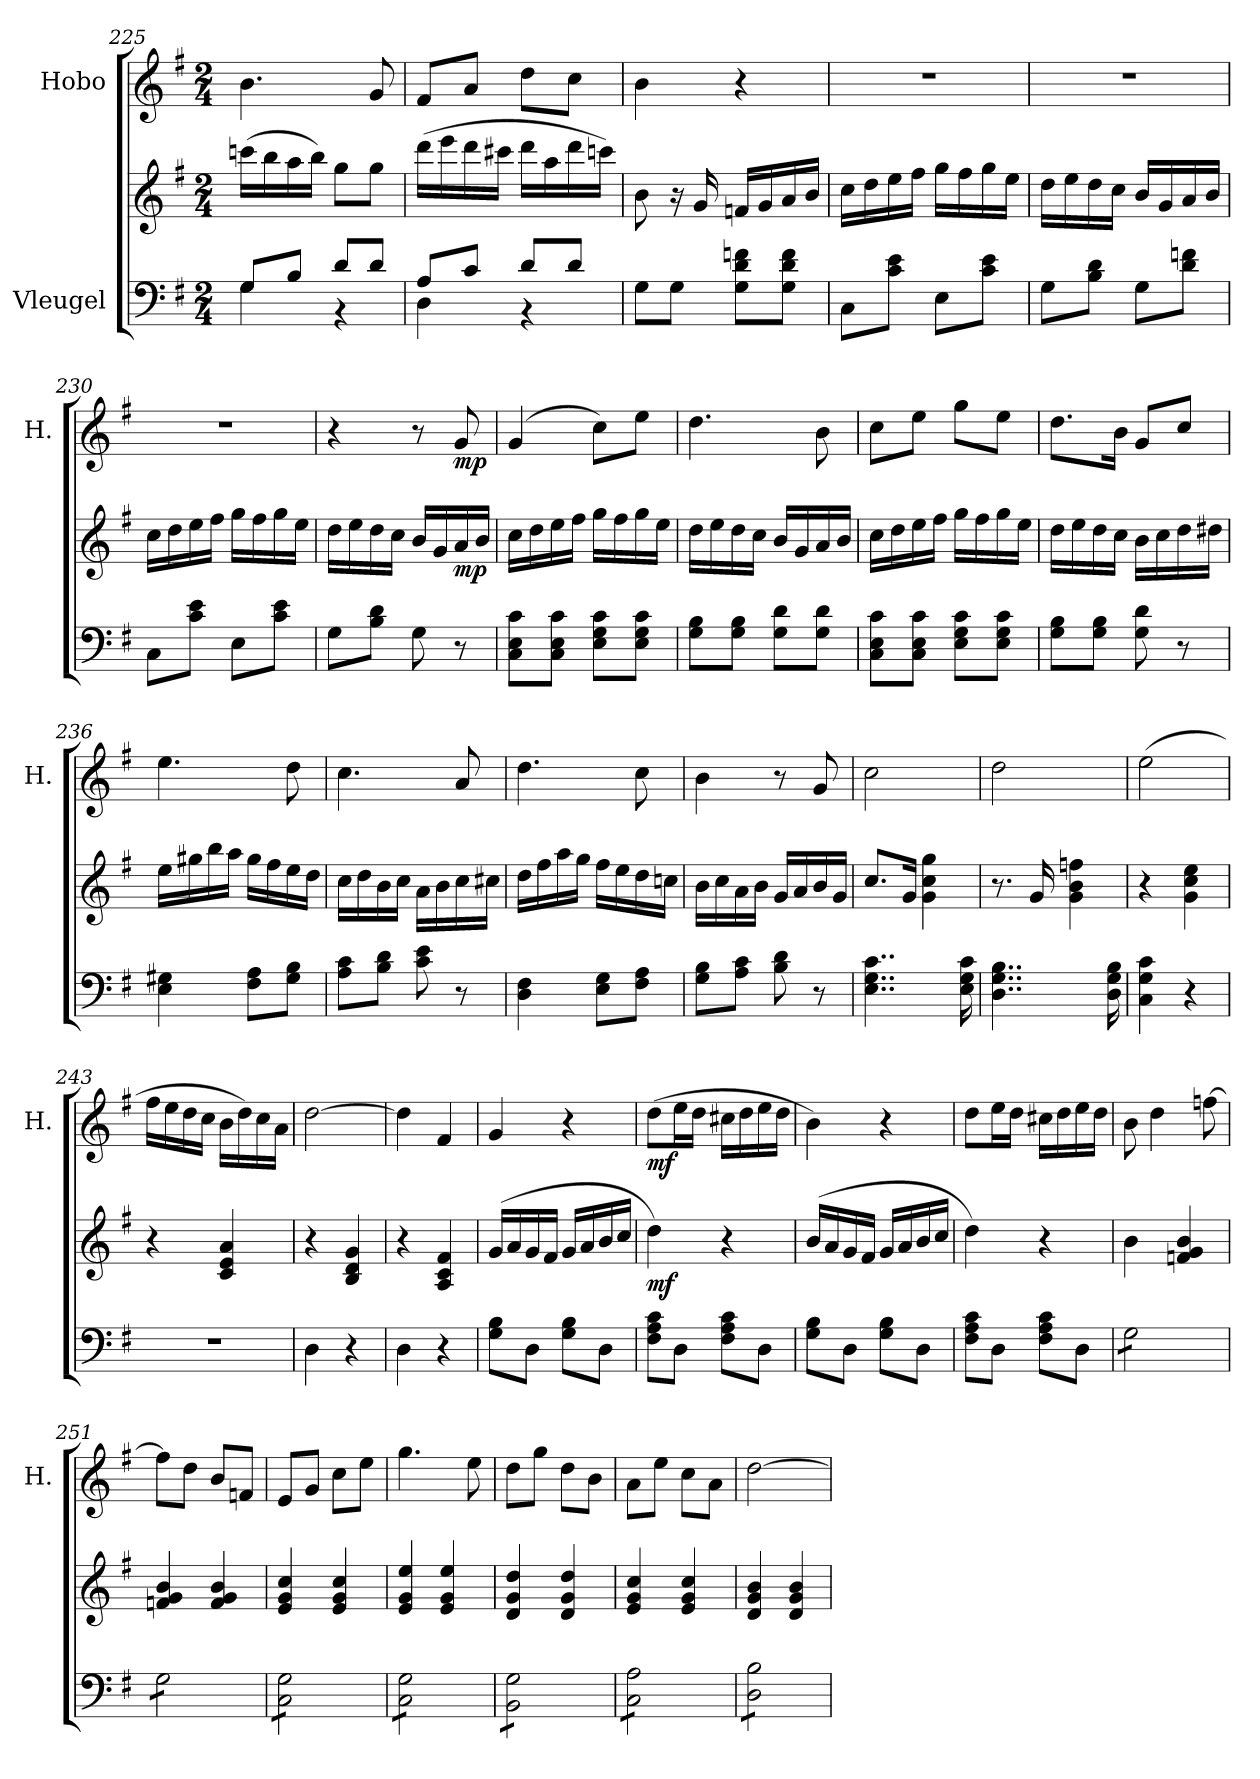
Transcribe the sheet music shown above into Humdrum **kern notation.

**kern	**kern	**dynam	**kern	**dynam
*part2	*part2	*part2	*part1	*part1
*staff3	*staff2	*staff2/3	*staff1	*staff1
*I"Vleugel	*	*	*I"Hobo	*
*	*	*	*I'H.	*
*clefF4	*clefG2	*	*clefG2	*
*k[f#]	*k[f#]	*	*k[f#]	*
*M2/4	*M2/4	*	*M2/4	*
=225	=225	=225	=225	=225
*^	*	*	*	*
8G/L	4G\	(16cccn\LL	.	4.b\	.
.	.	16bb\	.	.	.
8B/J	.	16aa\	.	.	.
.	.	16bb\JJ)	.	.	.
8d/L	4r	8gg\L	.	.	.
8d/J	.	8gg\J	.	8g/	.
!!LO:LB:g=z
=226	=226	=226	=226	=226	=226
8A/L	4D\	(16ddd\LL	.	8f#/L	.
.	.	16eee\	.	.	.
8c/J	.	16ddd\	.	8a/J	.
.	.	16ccc#X\JJ	.	.	.
8d/L	4r	16ddd\LL	.	8dd\L	.
.	.	16aa\	.	.	.
8d/J	.	16ddd\	.	8cc\J	.
.	.	16cccn\JJ)	.	.	.
*v	*v	*	*	*	*
=227	=227	=227	=227	=227
8G\L	8b\	.	4b\	.
8G\J	16r	.	.	.
.	16g/	.	.	.
8G\ 8d\ 8fn\L	16fn/LL	.	4r	.
.	16g/	.	.	.
8G\ 8d\ 8f\J	16a/	.	.	.
.	16b/JJ	.	.	.
=228	=228	=228	=228	=228
8C\L	16cc\LL	.	2r	.
.	16dd\	.	.	.
8c\ 8e\J	16ee\	.	.	.
.	16ff#\JJ	.	.	.
8E\L	16gg\LL	.	.	.
.	16ff#\	.	.	.
8c\ 8e\J	16gg\	.	.	.
.	16ee\JJ	.	.	.
=229	=229	=229	=229	=229
8G\L	16dd\LL	.	2r	.
.	16ee\	.	.	.
8B\ 8d\J	16dd\	.	.	.
.	16cc\JJ	.	.	.
8G\L	16b/LL	.	.	.
.	16g/	.	.	.
8d\ 8fn\J	16a/	.	.	.
.	16b/JJ	.	.	.
!!LO:PB:g=z
=230	=230	=230	=230	=230
8C\L	16cc\LL	.	2r	.
.	16dd\	.	.	.
8c\ 8e\J	16ee\	.	.	.
.	16ff#\JJ	.	.	.
8E\L	16gg\LL	.	.	.
.	16ff#\	.	.	.
8c\ 8e\J	16gg\	.	.	.
.	16ee\JJ	.	.	.
=231	=231	=231	=231	=231
8G\L	16dd\LL	.	4r	.
.	16ee\	.	.	.
8B\ 8d\J	16dd\	.	.	.
.	16cc\JJ	.	.	.
8G\	16b/LL	.	8r	.
.	16g/	.	.	.
!	!	!LO:DY:b	!	!LO:DY:b
8r	16a/	mp	8g/	mp
.	16b/JJ	.	.	.
=232	=232	=232	=232	=232
8C\ 8E\ 8c\L	16cc\LL	.	(4g/	.
.	16dd\	.	.	.
8C\ 8E\ 8c\J	16ee\	.	.	.
.	16ff#\JJ	.	.	.
8E\ 8G\ 8c\L	16gg\LL	.	8cc\L)	.
.	16ff#\	.	.	.
8E\ 8G\ 8c\J	16gg\	.	8ee\J	.
.	16ee\JJ	.	.	.
=233	=233	=233	=233	=233
8G\ 8B\L	16dd\LL	.	4.dd\	.
.	16ee\	.	.	.
8G\ 8B\J	16dd\	.	.	.
.	16cc\JJ	.	.	.
8G\ 8d\L	16b/LL	.	.	.
.	16g/	.	.	.
8G\ 8d\J	16a/	.	8b\	.
.	16b/JJ	.	.	.
=234	=234	=234	=234	=234
8C\ 8E\ 8c\L	16cc\LL	.	8cc\L	.
.	16dd\	.	.	.
8C\ 8E\ 8c\J	16ee\	.	8ee\J	.
.	16ff#\JJ	.	.	.
8E\ 8G\ 8c\L	16gg\LL	.	8gg\L	.
.	16ff#\	.	.	.
8E\ 8G\ 8c\J	16gg\	.	8ee\J	.
.	16ee\JJ	.	.	.
!!LO:LB:g=z
=235	=235	=235	=235	=235
8G\ 8B\L	16dd\LL	.	8.dd\L	.
.	16ee\	.	.	.
8G\ 8B\J	16dd\	.	.	.
.	16cc\JJ	.	16b\Jk	.
8G\ 8d\	16b\LL	.	8g/L	.
.	16cc\	.	.	.
8r	16dd\	.	8cc/J	.
.	16dd#X\JJ	.	.	.
=236	=236	=236	=236	=236
4E\ 4G#X\	16ee\LL	.	4.ee\	.
.	16gg#X\	.	.	.
.	16bb\	.	.	.
.	16aa\JJ	.	.	.
8F#\ 8A\L	16gg#\LL	.	.	.
.	16ff#\	.	.	.
8G#\ 8B\J	16ee\	.	8dd\	.
.	16dd\JJ	.	.	.
=237	=237	=237	=237	=237
8A\ 8c\L	16cc\LL	.	4.cc\	.
.	16dd\	.	.	.
8B\ 8d\J	16b\	.	.	.
.	16cc\JJ	.	.	.
8c\ 8e\	16a\LL	.	.	.
.	16b\	.	.	.
8r	16cc\	.	8a/	.
.	16cc#X\JJ	.	.	.
=238	=238	=238	=238	=238
4D\ 4F#\	16dd\LL	.	4.dd\	.
.	16ff#\	.	.	.
.	16aa\	.	.	.
.	16gg\JJ	.	.	.
8E\ 8G\L	16ff#\LL	.	.	.
.	16ee\	.	.	.
8F#\ 8A\J	16dd\	.	8cc\	.
.	16ccn\JJ	.	.	.
!!LO:LB:g=z
=239	=239	=239	=239	=239
8G\ 8B\L	16b\LL	.	4b\	.
.	16cc\	.	.	.
8A\ 8c\J	16a\	.	.	.
.	16b\JJ	.	.	.
8B\ 8d\	16g/LL	.	8r	.
.	16a/	.	.	.
8r	16b/	.	8g/	.
.	16g/JJ	.	.	.
=240	=240	=240	=240	=240
4..E\ 4..G\ 4..c\	8.cc/L	.	2cc\	.
.	16g/Jk	.	.	.
.	4g\ 4cc\ 4gg\	.	.	.
16E\ 16G\ 16c\	.	.	.	.
=241	=241	=241	=241	=241
4..D\ 4..G\ 4..B\	8.r	.	2dd\	.
.	16g/	.	.	.
.	4g\ 4b\ 4ffn\	.	.	.
16D\ 16G\ 16B\	.	.	.	.
=242	=242	=242	=242	=242
4C\ 4G\ 4c\	4r	.	(2ee\	.
4r	4g\ 4cc\ 4ee\	.	.	.
=243	=243	=243	=243	=243
2r	4r	.	16ff#\LL	.
.	.	.	16ee\	.
.	.	.	16dd\	.
.	.	.	16cc\JJ	.
.	4c/ 4e/ 4a/	.	16b\LL	.
.	.	.	16dd\)	.
.	.	.	16cc\	.
.	.	.	16a\JJ	.
=244	=244	=244	=244	=244
4D\	4r	.	[2dd\	.
4r	4B/ 4d/ 4g/	.	.	.
=245	=245	=245	=245	=245
4D\	4r	.	4dd\]	.
4r	4A/ 4c/ 4f#/	.	4f#/	.
!!LO:PB:g=z
=246	=246	=246	=246	=246
8G\ 8B\L	(16g/LL	.	4g/	.
.	16a/	.	.	.
8D\J	16g/	.	.	.
.	16f#/JJ	.	.	.
8G\ 8B\L	16g/LL	.	4r	.
.	16a/	.	.	.
8D\J	16b/	.	.	.
.	16cc/JJ	.	.	.
=247	=247	=247	=247	=247
!	!	!LO:DY:b	!	!LO:DY:b
8F#\ 8A\ 8c\L	4dd\)	mf	(8dd\L	mf
8D\J	.	.	16ee\L	.
.	.	.	16dd\JJ	.
8F#\ 8A\ 8c\L	4r	.	16cc#X\LL	.
.	.	.	16dd\	.
8D\J	.	.	16ee\	.
.	.	.	16dd\JJ	.
=248	=248	=248	=248	=248
8G\ 8B\L	(>16b/LL	.	4b\)	.
.	16a/	.	.	.
8D\J	16g/	.	.	.
.	16f#/JJ	.	.	.
8G\ 8B\L	16g/LL	.	4r	.
.	16a/	.	.	.
8D\J	16b/	.	.	.
.	16cc/JJ	.	.	.
=249	=249	=249	=249	=249
8F#\ 8A\ 8c\L	4dd\)	.	8dd\L	.
8D\J	.	.	16ee\L	.
.	.	.	16dd\JJ	.
8F#\ 8A\ 8c\L	4r	.	16cc#X\LL	.
.	.	.	16dd\	.
8D\J	.	.	16ee\	.
.	.	.	16dd\JJ	.
=250	=250	=250	=250	=250
*tremolo	*	*	*	*
8G\L	4b\	.	8b\	.
8G\	.	.	4dd\	.
8G\	4fn/ 4g/ 4b/	.	.	.
8G\J	.	.	[8ffn\	.
!!LO:LB:g=z
=251	=251	=251	=251	=251
8G\L	4fn/ 4g/ 4b/	.	8ff\L]	.
8G\	.	.	8dd\J	.
8G\	4f/ 4g/ 4b/	.	8b/L	.
8G\J	.	.	8fn/J	.
=252	=252	=252	=252	=252
8C\ 8G\L	4e/ 4g/ 4cc/	.	8e/L	.
8C\ 8G\	.	.	8g/J	.
8C\ 8G\	4e/ 4g/ 4cc/	.	8cc\L	.
8C\ 8G\J	.	.	8ee\J	.
=253	=253	=253	=253	=253
8C\ 8G\L	4e/ 4g/ 4ee/	.	4.gg\	.
8C\ 8G\	.	.	.	.
8C\ 8G\	4e/ 4g/ 4ee/	.	.	.
8C\ 8G\J	.	.	8ee\	.
=254	=254	=254	=254	=254
8BB\ 8G\L	4d/ 4g/ 4dd/	.	8dd\L	.
8BB\ 8G\	.	.	8gg\J	.
8BB\ 8G\	4d/ 4g/ 4dd/	.	8dd\L	.
8BB\ 8G\J	.	.	8b\J	.
=255	=255	=255	=255	=255
8C\ 8A\L	4e/ 4g/ 4cc/	.	8a\L	.
8C\ 8A\	.	.	8ee\J	.
8C\ 8A\	4e/ 4g/ 4cc/	.	8cc\L	.
8C\ 8A\J	.	.	8a\J	.
=256	=256	=256	=256	=256
8D\ 8B\L	4d/ 4g/ 4b/	.	[2dd\	.
8D\ 8B\	.	.	.	.
8D\ 8B\	4d/ 4g/ 4b/	.	.	.
8D\ 8B\J	.	.	.	.
*Xtremolo	*	*	*	*
=	=	=	=	=
*-	*-	*-	*-	*-
